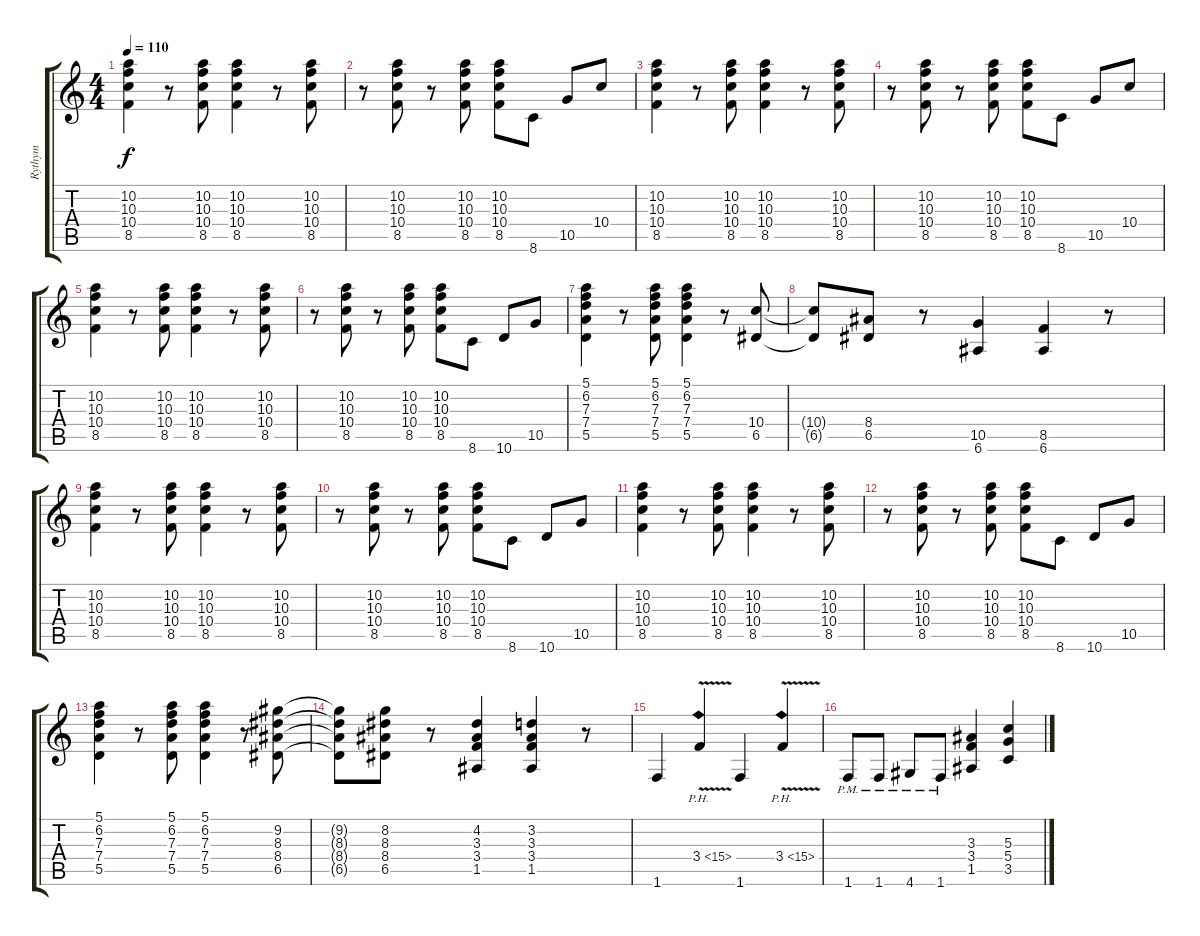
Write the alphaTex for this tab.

\track ("Rythym" "Rythym") {instrument distortionguitar}
\staff {score tabs}
\tuning (E4 B3 G3 D3 A2 E2) {hide}
\ts (4 4)
\tempo 110
\clef g2
\ks c
(10.2 10.3 10.4 8.5).4{dy f} r.8 (10.2 10.3 10.4 8.5).8 (10.2 10.3 10.4 8.5).4 r.8 (10.2 10.3 10.4 8.5).8 |
r.8 (10.2 10.3 10.4 8.5).8 r.8 (10.2 10.3 10.4 8.5).8 (10.2 10.3 10.4 8.5).8 8.6.8 10.5.8 10.4.8 |
(10.2 10.3 10.4 8.5).4 r.8 (10.2 10.3 10.4 8.5).8 (10.2 10.3 10.4 8.5).4 r.8 (10.2 10.3 10.4 8.5).8 |
r.8 (10.2 10.3 10.4 8.5).8 r.8 (10.2 10.3 10.4 8.5).8 (10.2 10.3 10.4 8.5).8 8.6.8 10.5.8 10.4.8 |
(10.2 10.3 10.4 8.5).4 r.8 (10.2 10.3 10.4 8.5).8 (10.2 10.3 10.4 8.5).4 r.8 (10.2 10.3 10.4 8.5).8 |
r.8 (10.2 10.3 10.4 8.5).8 r.8 (10.2 10.3 10.4 8.5).8 (10.2 10.3 10.4 8.5).8 8.6.8 10.6.8 10.5.8 |
(5.1 6.2 7.3 7.4 5.5).4 r.8 (5.1 6.2 7.3 7.4 5.5).8 (5.1 6.2 7.3 7.4 5.5).4 r.8 (10.4 6.5).8 |
(10.4{t} 6.5{t}).8 (8.4 6.5).8 r.8 (10.5 6.6).4 (8.5 6.6).4 r.8 |
(10.2 10.3 10.4 8.5).4 r.8 (10.2 10.3 10.4 8.5).8 (10.2 10.3 10.4 8.5).4 r.8 (10.2 10.3 10.4 8.5).8 |
r.8 (10.2 10.3 10.4 8.5).8 r.8 (10.2 10.3 10.4 8.5).8 (10.2 10.3 10.4 8.5).8 8.6.8 10.6.8 10.5.8 |
(10.2 10.3 10.4 8.5).4 r.8 (10.2 10.3 10.4 8.5).8 (10.2 10.3 10.4 8.5).4 r.8 (10.2 10.3 10.4 8.5).8 |
r.8 (10.2 10.3 10.4 8.5).8 r.8 (10.2 10.3 10.4 8.5).8 (10.2 10.3 10.4 8.5).8 8.6.8 10.6.8 10.5.8 |
(5.1 6.2 7.3 7.4 5.5).4 r.8 (5.1 6.2 7.3 7.4 5.5).8 (5.1 6.2 7.3 7.4 5.5).4 r.8 (9.2 8.3 8.4 6.5).8 |
(9.2{t} 8.3{t} 8.4{t} 6.5{t}).8 (8.2 8.3 8.4 6.5).8 r.8 (4.2 3.3 3.4 1.5).4 (3.2 3.3 3.4 1.5).4 r.8 |
1.6.4 3.4{ph 12 v}.4 1.6.4 3.4{ph 12 v}.4 |
1.6{pm}.8 1.6{pm}.8 4.6{pm}.8 1.6{pm}.8 (3.3 3.4 1.5).4 (5.3 5.4 3.5).4
